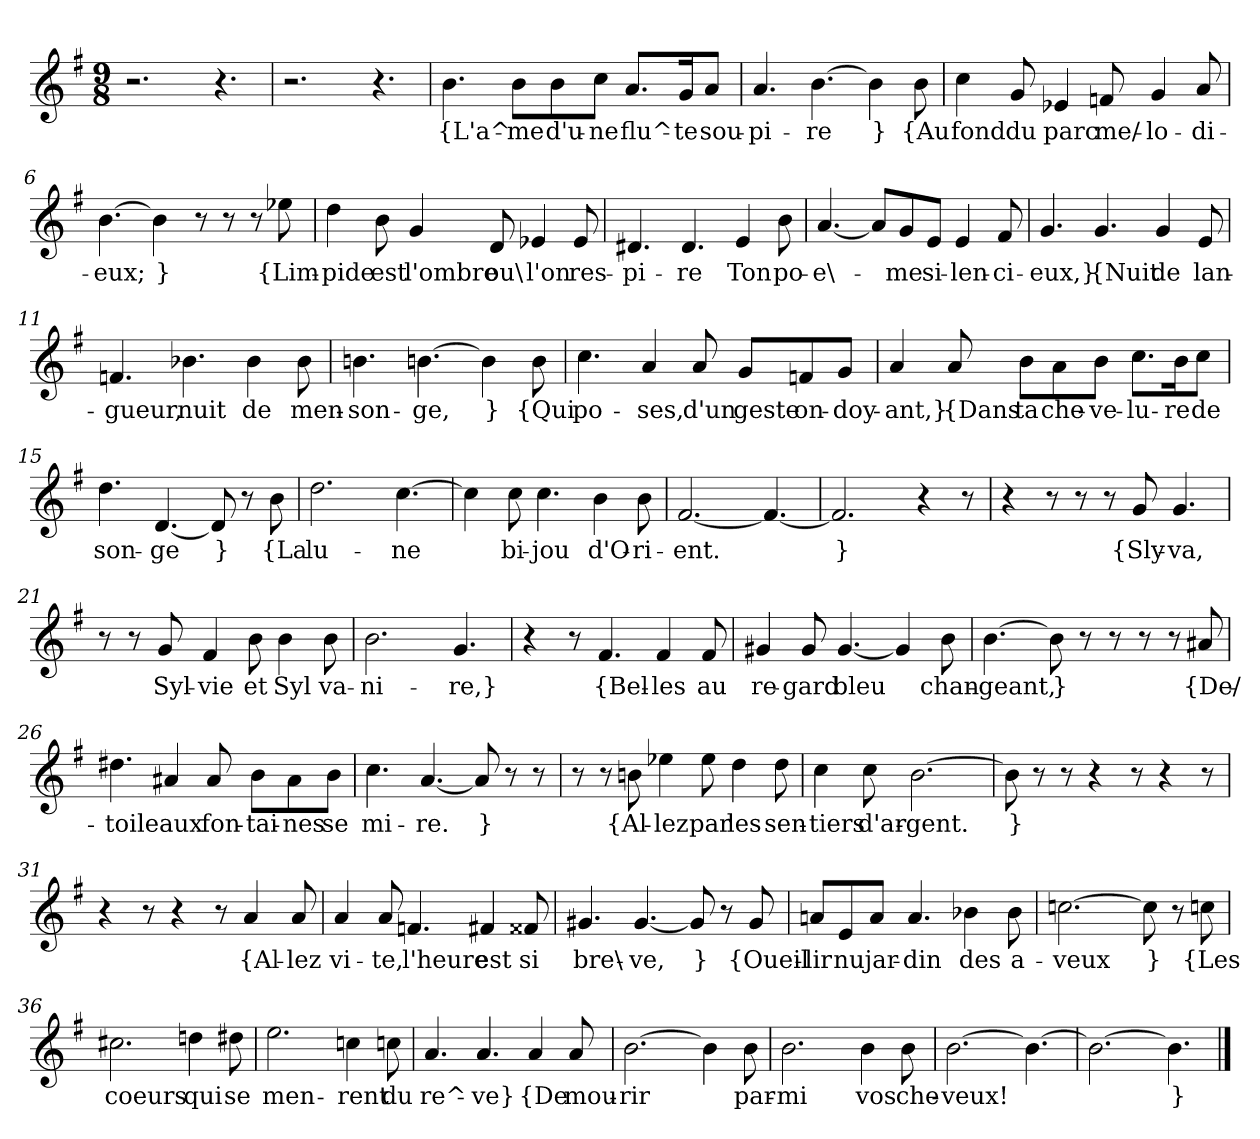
**kern	**text
*part1	*part1
*staff1	*staff1
*clefG2	*
*k[f#]	*
*M9/8	*
=1	=1
2.r	.
4.r	.
=2	=2
2.r	.
4.r	.
=3	=3
4.b	{L'a^-
8b\L	-me
8b\	d'u-
8cc\J	-ne
8.a/L	flu^-
16g/K	-te
8a/J	sou-
=4	=4
4.a	-pi-
[4.b	-re
4b]	}
8b	{Au
=5	=5
4cc	fond
8g	du
4e-X	parc
8fn	me/-
4g	-lo-
8a	-di-
=6	=6
[4.b	-eux;
4b]	}
8r	.
8r	.
8r	.
8ee-X	{Lim-
=7	=7
4dd	-pide
8b	est
4g	l'ombre
8d	ou\
4e-X	l'on
8e-	res-
=8	=8
4.d#X	-pi-
4.d#	-re
4e	Ton
8b	po-
=9	=9
[4.a	-e\-
8a/L]	.
8g/	-me
8e/J	si-
4e	-len-
8f#	-ci-
=10	=10
4.g	-eux,}
4.g	{Nuit
4g	de
8e	lan-
=11	=11
4.fn	-gueur,
4.b-X	nuit
4b-	de
8b-	men-
=12	=12
4.bn	-son-
[4.bn	-ge,
4bn]	}
8b	{Qui
=13	=13
4.cc	po-
4a	-ses,
8a	d'un
8g/L	geste
8fn/	on-
8g/J	-doy-
=14	=14
4a	-ant,}
8a	{Dans
8b\L	ta
8a\	che-
8b\J	-ve-
8.cc\L	-lu-
16b\K	-re
8cc\J	de
=15	=15
4.dd	son-
[4.d	-ge
8d]	}
8r	.
8b	{La
=16	=16
2.dd	lu-
[4.cc	-ne
=17	=17
4cc]	.
8cc	bi-
4.cc	-jou
4b	d'O-
8b	-ri-
=18	=18
[2.f#	-ent.
4.f#_	.
=19	=19
2.f#]	}
4r	.
8r	.
=20	=20
4r	.
8r	.
8r	.
8r	.
8g	{Sly-
4.g	-va,
=21	=21
8r	.
8r	.
8g	Syl-
4f#	-vie
8b	et
4b	Syl
8b	va-
=22	=22
2.b	-ni-
4.g	-re,}
=23	=23
4r	.
8r	.
4.f#	{Bel-
4f#	-les
8f#	au
=24	=24
4g#X	re-
8g#	-gard
[4.g#	bleu
4g#]	.
8b	chan-
=25	=25
[4.b	-geant,
8b]	}
8r	.
8r	.
8r	.
8r	.
8a#X	{De/-
=26	=26
4.dd#X	-toile
4a#X	aux
8a#	fon-
8b\L	-tai-
8a#\	-nes
8b\J	se
=27	=27
4.cc	mi-
[4.a	-re.
8a]	}
8r	.
8r	.
=28	=28
8r	.
8r	.
8bn	{Al-
4ee-X	-lez
8ee-	par
4dd	les
8dd	sen-
=29	=29
4cc	-tiers
8cc	d'ar-
[2.b	-gent.
=30	=30
8b]	}
8r	.
8r	.
4r	.
8r	.
4r	.
8r	.
=31	=31
4r	.
8r	.
4r	.
8r	.
4a	{Al-
8a	-lez
=32	=32
4a	vi-
8a	-te,
4.fn	l'heure
4f#X	est
8f##X	si
=33	=33
4.g#X	bre\-
[4.g#	-ve,
8g#]	}
8r	.
8g#	{Oueil-
=34	=34
8an/L	-lir
8e/	nu
8a/J	jar-
4.a	-din
4b-X	des
8b-	a-
=35	=35
[2.ccn	-veux
8ccn]	}
8r	.
8ccn	{Les
=36	=36
2.cc#X	coeurs
4ddn	qui
8dd#X	se
=36	=36
2.ee	men-
4ccn	-rent
8ccn	du
=37	=37
4.a	re^-
4.a	-ve}
4a	{De
8a	mou-
=38	=38
[2.b	-rir
4b]	.
8b	par-
=39	=39
2.b	-mi
4b	vos
8b	che-
=40	=40
[2.b	-veux!
4.b_	.
=41	=41
2.b_	.
4.b]	}
==	==
*-	*-
